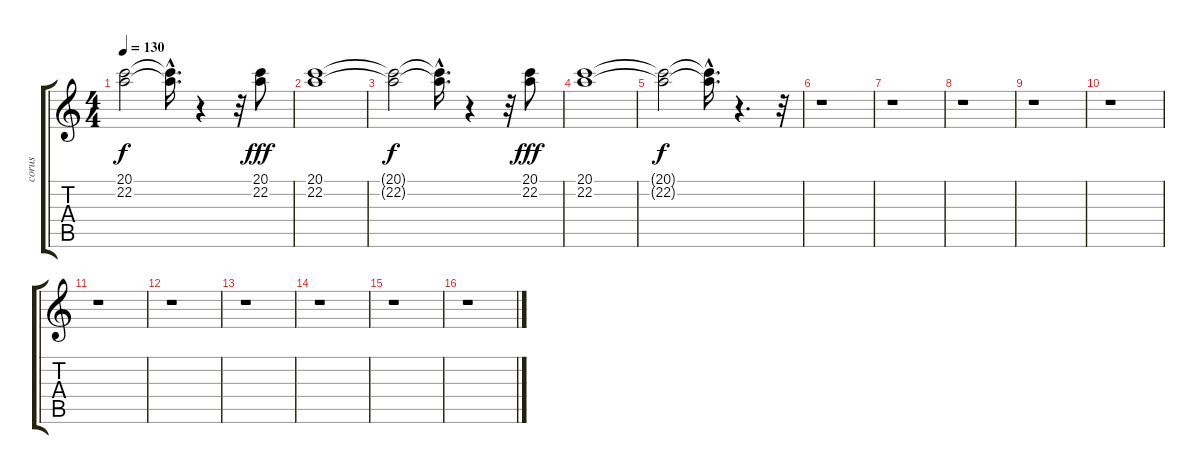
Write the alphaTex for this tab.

\track ("corus" "corus") {instrument synthvoice}
\staff {score tabs}
\tuning (E4 B3 G3 D3 A2 E2) {hide}
\ts (4 4)
\tempo 130
\clef g2
\ks c
(20.1{t} 22.2{t}).2{dy f} (20.1{hac t} 22.2{hac t}).16{d} r.4 r.32 (20.1 22.2).8{dy fff} |
(20.1 22.2).1 |
(20.1{t} 22.2{t}).2{dy f} (20.1{hac t} 22.2{hac t}).16{d} r.4 r.32 (20.1 22.2).8{dy fff} |
(20.1 22.2).1 |
(20.1{t} 22.2{t}).2{dy f} (20.1{hac t} 22.2{hac t}).16{d} r.4{d} r.32 |
r.1 |
r.1 |
r.1 |
r.1 |
r.1 |
r.1 |
r.1 |
r.1 |
r.1 |
r.1 |
r.1
